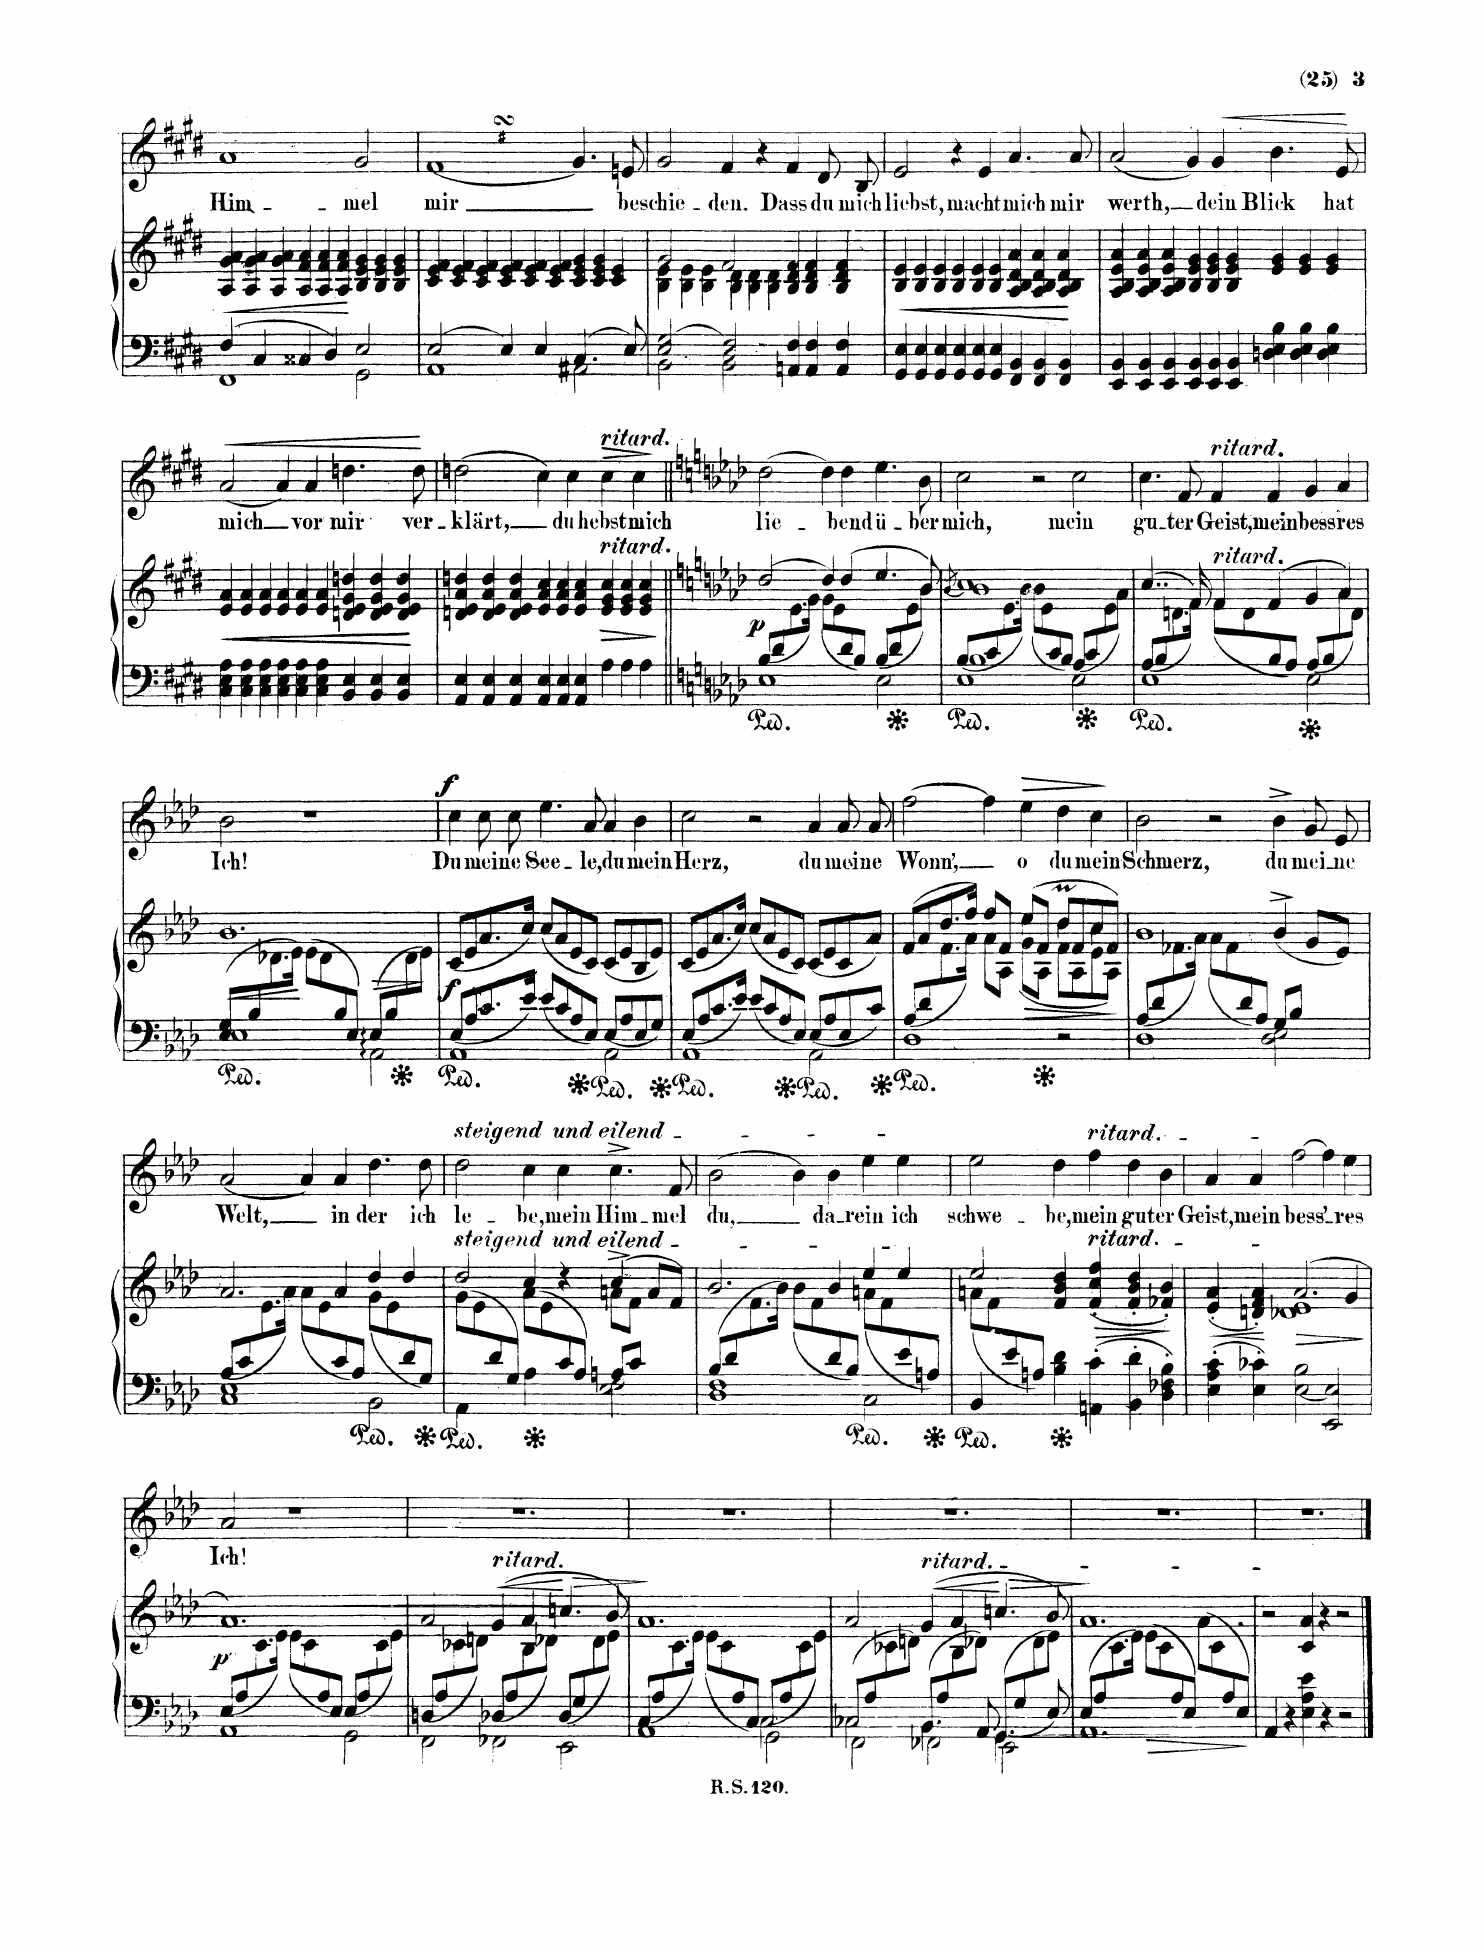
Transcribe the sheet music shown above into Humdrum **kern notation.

**kern	**kern	**dynam	**kern	**text	**dynam
*part2	*part2	*part2	*part1	*part1	*part1
*staff3	*staff2	*staff2/3	*staff1	*staff1	*staff1
*I"Piano	*	*	*I"Voice	*	*
*I'Pno	*	*	*	*	*
*clefF4	*clefG2	*	*clefG2	*	*
*k[f#c#g#d#]	*k[f#c#g#d#]	*	*k[f#c#g#d#]	*	*
*M3/2	*M3/2	*	*M3/2	*	*
=19	=19	=19	=19	=19	=19
*^	*	*	*	*	*
!	!	!	!LO:HP:b	!	!	!
4F#/	1FF#	6A/ 6g#/ 6a/	<	1a	Him-	.
.	.	6A/ 6g#/ 6a/	.	.	.	.
4C#/	.	.	.	.	.	.
.	.	6A/ 6g#/ 6a/	.	.	.	.
4C##X/	.	6A/ 6f#/ 6a/	.	.	.	.
.	.	6A/ 6f#/ 6a/	.	.	.	.
4D#/	.	.	.	.	.	.
.	.	6A/ 6f#/ 6a/	.	.	.	.
2E/	2GG#\	6B/ 6e/ 6g#/	[	2g#/	-mel	.
.	.	6B/ 6e/ 6g#/	.	.	.	.
.	.	6B/ 6e/ 6g#/	.	.	.	.
=20	=20	=20	=20	=20	=20	=20
*	*	*	*	*^	*	*
[2E/	1AA	6c#/ 6e/ 6f#/	.	(<1f#	2.f#	mir	.
.	.	6c#/ 6e/ 6f#/	.	.	.	.	.
.	.	6c#/ 6e/ 6f#/	.	.	.	.	.
4E/]	.	6c#/ 6e/ 6f#/	.	.	.	.	.
.	.	6c#/ 6e/ 6f#/	.	.	.	.	.
!	!	!	!	!	!LO:TX:a:t=♯	!	!
4E/	.	.	.	.	16g#sSsS!LL	.	.
.	.	.	.	.	16f#!	.	.
.	.	6c#/ 6e/ 6f#/	.	.	.	.	.
.	.	.	.	.	16e#X!	.	.
.	.	.	.	.	16f#!JJ	.	.
4.C#/	2AA#X\	6c#/ 6e/ 6g#/	.	4.g#/)	2ryy	.	.
.	.	6c#/ 6e/ 6g#/	.	.	.	.	.
.	.	6c#/ 6e/	.	.	.	.	.
8E/	.	.	.	8en/	.	be-	.
*	*	*	*	*v	*v	*	*
=21	=21	=21	=21	=21	=21	=21
*	*	*^	*	*	*	*
2E/ 2G#/	2BB\	2g#/	6B\ 6e\	.	2g#/	-schie-	.
.	.	.	6B\ 6e\	.	.	.	.
.	.	.	6B\ 6e\	.	.	.	.
2D#/ 2F#/	2BB\	2f#/	6B\ 6d#\	.	4f#/	-den.	.
.	.	.	6B\ 6d#\	.	.	.	.
.	.	.	.	.	4r	.	.
.	.	.	6B\ 6d#\	.	.	.	.
6AAn/ 6F#/	2ryy	2ryy	6B/ 6d#/ 6f#/	.	4f#/	Dass	.
6AA/ 6F#/	.	.	6B/ 6d#/ 6f#/	.	.	.	.
.	.	.	.	.	8d#/	du	.
6AA/ 6F#/	.	.	6B/ 6d#/ 6f#/	.	.	.	.
.	.	.	.	.	8B/	mich	.
*v	*v	*	*	*	*	*	*
*	*v	*v	*	*	*	*
=22	=22	=22	=22	=22	=22
!	!	!LO:HP:b	!	!	!
6GG#/ 6E/	6B/ 6e/	<	2e/	liebst,	.
6GG#/ 6E/	6B/ 6e/	.	.	.	.
6GG#/ 6E/	6B/ 6e/	.	.	.	.
6GG#/ 6E/	6B/ 6e/	.	4r	.	.
6GG#/ 6E/	6B/ 6e/	.	.	.	.
.	.	.	4e/	macht	.
6GG#/ 6E/	6B/ 6e/	.	.	.	.
6FF#/ 6BB/	6A/ 6B/ 6d#/ 6a/	.	4.a/	mich	.
6FF#/ 6BB/	6A/ 6B/ 6d#/ 6a/	.	.	.	.
6FF#/ 6BB/	6A/ 6B/ 6d#/ 6a/	.	.	.	.
.	.	.	8a/	mir	.
.	.	[	.	.	.
=23	=23	=23	=23	=23	=23
6EE/ 6BB/	6A/ 6B/ 6e/ 6a/	.	(2a/	wert,	.
6EE/ 6BB/	6A/ 6B/ 6e/ 6a/	.	.	.	.
6EE/ 6BB/	6A/ 6B/ 6e/ 6a/	.	.	.	.
6EE/ 6BB/	6B/ 6e/ 6g#/	.	4g#/)	.	.
6EE/ 6BB/	6B/ 6e/ 6g#/	.	.	.	.
!	!	!	!	!	!LO:HP:b
.	.	.	4g#/	dein	<
6EE/ 6BB/	6B/ 6e/ 6g#/	.	.	.	.
6Dn\ 6E\ 6B\	6e/ 6g#/	.	4.b\	Blick	.
6D\ 6E\ 6B\	6e/ 6g#/	.	.	.	.
6D\ 6E\ 6B\	6e/ 6g#/	.	.	.	.
.	.	.	8e/	hat	.
.	.	.	.	.	[
=24	=24	=24	=24	=24	=24
!	!	!LO:HP:b	!	!	!LO:HP:b
6C#\ 6E\ 6A\	6e/ 6a/	<	[2a/	mich	<
6C#\ 6E\ 6A\	6e/ 6a/	.	.	.	.
6C#\ 6E\ 6A\	6e/ 6a/	.	.	.	.
6C#\ 6E\ 6A\	6e/ 6a/	.	4a/]	.	.
6C#\ 6E\ 6A\	6e/ 6a/	.	.	.	.
.	.	.	4a/	vor	.
6C#\ 6E\ 6A\	6e/ 6a/	.	.	.	.
6BB/ 6E/	6dn/ 6e/ 6g#/ 6ddn/	.	4.ddn\	mir	.
6BB/ 6E/	6d/ 6e/ 6g#/ 6dd/	.	.	.	.
6BB/ 6E/	6d/ 6e/ 6g#/ 6dd/	.	.	.	.
.	.	.	8dd\	ver-	.
.	.	[	.	.	[
=25	=25	=25	=25	=25	=25
6AA/ 6E/	6dn/ 6e/ 6a/ 6ddn/	.	(2ddn\	-klärt,	.
6AA/ 6E/	6d/ 6e/ 6a/ 6dd/	.	.	.	.
6AA/ 6E/	6d/ 6e/ 6a/ 6dd/	.	.	.	.
6AA/ 6E/	6e/ 6a/ 6cc#/	.	4cc#\)	.	.
6AA/ 6E/	6e/ 6a/ 6cc#/	.	.	.	.
.	.	.	4cc#\	du	.
6AA/ 6E/	6e/ 6a/ 6cc#/	.	.	.	.
!	!	!	!LO:TX:i:t=ritard.	!	!
!	!LO:TX:i:t=ritard.	!	!	!	!
!	!	!LO:HP:b	!	!	!LO:HP:b
6A\	6e/ 6g#/ 6cc#/	>	4cc#\	hebst	>
6A\	6e/ 6g#/ 6cc#/	.	.	.	.
.	.	.	4cc#\	mich	.
6A\	6e/ 6g#/ 6cc#/	.	.	.	.
.	.	]	.	.	]
=26||	=26||	=26||	=26||	=26||	=26||
*k[b-e-a-d-]	*k[b-e-a-d-]	*	*k[b-e-a-d-]	*	*
*ped	*	*	*	*	*
*^	*^	*	*	*	*
!	!	!	!	!LO:DY:b	!	!	!
8B-/L	(<1E-	[>2dd-/	4ryy	p	[2dd-\	lie-	.
8d-/	.	.	.	.	.	.	.
2ryy	.	.	8.e-\	.	.	.	.
.	.	.	(16g\Jk	.	.	.	.
.	.	4dd-/]	(<8g\L	.	4dd-\]	.	.
.	.	.	8e-\	.	.	.	.
8d-/	.	(>4dd-/	2ryy	.	4dd-\	-bend	.
8B-/J)	.	.	.	.	.	.	.
(<8B-/L	2E-\	4.ee-/	.	.	4.ee-\	ü-	.
8d-/	.	.	.	.	.	.	.
4ryy	.	.	8e-\	.	.	.	.
.	.	8b-/)	8b-\J)	.	8b-\	-ber	.
=27	=27	=27	=27	=27	=27	=27	=27
*	*	*Xped	*	*	*	*	*
.	.	8qb-/	.	.	.	.	.
*ped	*	*	*	*	*	*	*
(<8B-/L	1E- 1B-	1b- 1cc)	4ryy	.	2cc\	mich,	.
8c/	.	.	.	.	.	.	.
2ryy	.	.	8.e-\	.	.	.	.
.	.	.	16b-\Jk)	.	.	.	.
.	.	.	(<8b-\L	.	2r	.	.
.	.	.	8e-\	.	.	.	.
8c/	.	.	2ryy	.	.	.	.
8B-/J)	.	.	.	.	.	.	.
(<8A-/L	2E-\	2ryy	.	.	2cc\	mein	.
8c/	.	.	.	.	.	.	.
4ryy	.	.	8e-\	.	.	.	.
.	.	.	8a-\J)	.	.	.	.
=28	=28	=28	=28	=28	=28	=28	=28
*ped	*	*	*	*	*	*	*
*	*	*Xped	*	*	*	*	*
(<8A-/L	1E-	(4..cc\	4ryy	.	4.cc\	gu-	.
8B-/	.	.	.	.	.	.	.
2ryy	.	.	8.dn\	.	.	.	.
.	.	.	.	.	8f/	-ter	.
.	.	16f/)	16f\Jk)	.	.	.	.
!	!	!	!	!	!LO:TX:i:t=ritard.	!	!
.	.	4f/	(<8f\L	.	4f/	Geist,	.
.	.	.	8d\	.	.	.	.
!	!	!LO:TX:i:t=ritard.	!	!	!	!	!
8B-/	.	(>4f/	2ryy	.	4f/	mein	.
8A-/J)	.	.	.	.	.	.	.
(<8A-/L	2E-\	4g/	.	.	4g/	bess-	.
8B-/	.	.	.	.	.	.	.
4ryy	.	4a-/)	8a-\	.	4a-/	-res	.
.	.	.	8d\J)	.	.	.	.
=29	=29	=29	=29	=29	=29	=29	=29
!	!	!	!	!LO:HP:b=2	!	!	!
*	*	*Xped	*	*	*	*	*
(8E-/ 8G/L	1E-	1.b-	4ryy	<	2b-\	Ich!	.
*ped	*	*	*	*	*	*	*
8B-/	.	.	.	.	.	.	.
2ryy	.	.	8.d-X\	.	.	.	.
.	.	.	16e-\Jk)	.	.	.	.
.	.	.	(8e-\L	[	1r	.	.
.	.	.	8d-\	.	.	.	.
8B-/	.	.	2ryy	.	.	.	.
8E-/J)	.	.	.	.	.	.	.
!	!	!	!	!LO:HP:b=2	!	!	!
(8E-/L	2AA-:\	.	.	>	.	.	.
8B-/	.	.	.	.	.	.	.
4ryy	.	.	8d-\	.	.	.	.
.	.	.	8e-\J)	.	.	.	.
*v	*v	*	*	*	*	*	*
*	*v	*v	*	*	*	*
.	.	]	.	.	.
=30	=30	=30	=30	=30	=30
*^	*	*	*	*	*
*	*	*Xped	*	*	*	*
!	!	!	!LO:DY:b	!	!	!LO:DY:a
8E-/L	1AA-	(8c/L	f	4cc\	Du	f
8A-/	.	8e-/	.	.	.	.
8.c/	.	8.a-/	.	8cc\	mei-	.
.	.	.	.	8cc\	-ne	.
16e-/Jk	.	16cc/Jk)	.	.	.	.
8e-/L	.	(8cc/L	.	4.ee-\	See-	.
8c/	.	8a-/	.	.	.	.
8A-/	.	8e-/	.	.	.	.
8E-/J	.	8c/J)	.	8a-/	-le,	.
8E-/L	2AA-\	(8c/L	.	4a-/	du	.
8A-/	.	8e-/	.	.	.	.
8E-/	.	8B-/	.	4b-\	mein	.
8G/J	.	8e-/J)	.	.	.	.
=31	=31	=31	=31	=31	=31	=31
8E-/L	1AA-	(8c/L	.	2cc\	Herz,	.
8A-/	.	8e-/	.	.	.	.
8.c/	.	8.a-/	.	.	.	.
16e-/Jk	.	16cc/Jk)	.	.	.	.
8e-/L	.	(8cc/L	.	2r	.	.
8c/	.	8a-/	.	.	.	.
8A-/	.	8e-/	.	.	.	.
8E-/J	.	8c/J)	.	.	.	.
8E-/L	2AA-\	(8c/L	.	4a-/	du	.
8A-/	.	8e-/	.	.	.	.
8E-/	.	8c/	.	8a-/	mei-	.
8c/J	.	8a-/J)	.	8a-/	-ne	.
=32	=32	=32	=32	=32	=32	=32
*ped	*	*	*	*	*	*
*	*	*^	*	*	*	*
*	*	*	*^	*	*	*	*
(<8A-/L	1D-	(>8f/L	2.ryy	4ryy	.	[2ff\	Wonn’,	.
8d-/	.	8a-/	.	.	.	.	.	.
1ryy	.	8.dd-/	.	8.f\	.	.	.	.
.	.	16ff/Jk)	.	16a-\Jk)	.	.	.	.
.	.	8ff/L	.	8a-/L	.	4ff\]	.	.
.	.	8f/J	.	8A-/J	.	.	.	.
!	!	!	!	!	!LO:HP:b	!	!	!LO:HP:b
.	.	(8ee-/L	4ee-\	(8g/L	>	4ee-\	o	>
.	.	8f/J	.	8A-/J	.	.	.	.
.	2r	8dd-M/L	4dd-\	8f/L	.	4dd-\	du	.
*	*	*Xped	*	*	*	*	*	*
.	.	8f/	.	8A-/	.	.	.	.
4ryy	.	8cc/	4cc\	8e-/	.	4cc\	mein	.
.	.	8f/J)	.	8A-/J)	.	.	.	.
*v	*v	*	*	*	*	*	*	*
*	*v	*v	*v	*	*	*	*
.	.	]	.	.	]
=33	=33	=33	=33	=33	=33
*^	*^	*	*	*	*
8A-/L	(<1D-	1b-	4ryy	.	2b-\	Schmerz,	.
8d-/	.	.	.	.	.	.	.
2ryy	.	.	8.f-X\	.	.	.	.
.	.	.	(16a-\Jk	.	.	.	.
.	.	.	(<8a-\L	.	2r	.	.
.	.	.	8f-\	.	.	.	.
8d-/	.	.	2.ryy	.	.	.	.
8A-/J)	.	.	.	.	.	.	.
8G/L	2D-\ 2E-\	(<4b-^>/	.	.	4b-^\	du	.
8B-/J	.	.	.	.	.	.	.
4ryy	.	8g/L	.	.	8g/	mei-	.
.	.	8e-/J)	.	.	8e-/	-ne	.
=34	=34	=34	=34	=34	=34	=34	=34
8A-/L	1C 1E-	2.a-/	4ryy	.	[2a-/	Welt,	.
8c/	.	.	.	.	.	.	.
2ryy	.	.	8.e-\	.	.	.	.
.	.	.	16a-\Jk)	.	.	.	.
.	.	.	(<8a-\L	.	4a-/]	.	.
.	.	.	8e-\	.	.	.	.
8c/	.	4a-/	4ryy	.	4a-/	in	.
8A-/J)	.	.	.	.	.	.	.
*	*	*ped	*	*	*	*	*
4ryy	2BB-\	4dd-/	(<8g\L	.	4.dd-\	der	.
.	.	.	8e-\	.	.	.	.
8d-/	.	4dd-/	4ryy	.	.	.	.
8G/J)	.	.	.	.	8dd-\	ich	.
*	*	*v	*v	*	*	*	*
=35	=35	=35	=35	=35	=35	=35
*Xped	*	*	*	*	*	*
*	*	*^	*	*	*	*
*	*	*	*^	*	*	*	*
*	*	*ped	*	*	*	*	*	*
!	!	!	!	!	!	!LO:TX:a:i:t=steigend und eilend	!	!
!	!	!LO:TX:a:t=steigend und eilend	!	!	!	!	!	!
4ryy	4AA-\	2dd-/	1ryy	(<8g\L	.	2dd-\	le-	.
.	.	.	.	8e-\	.	.	.	.
8d-/	4ryy	.	.	4ryy	.	.	.	.
8G/J)	.	.	.	.	.	.	.	.
4ryy	4A-\	4cc/	.	(<8a-\L	.	4cc\	-be,	.
.	.	.	.	8e-\	.	.	.	.
*	*	*Xped	*	*	*	*	*	*
8c/	4ryy	4r	.	2.ryy	.	4cc\	mein	.
8A-/J)	.	.	.	.	.	.	.	.
8An/L	2E-\ 2F\	(4cc^/	8an\L	.	.	4.cc^\	Him-	.
8c/J	.	.	8f\J	.	.	.	.	.
4ryy	.	8a/L	4ryy	.	.	.	.	.
.	.	8f/J)	.	.	.	8f/	-mel	.
*	*	*	*v	*v	*	*	*	*
=36	=36	=36	=36	=36	=36	=36	=36
(<8B-/L	1D- 1F	2.b-/	4ryy	.	[2b-\	du,	.
8d-/	.	.	.	.	.	.	.
2ryy	.	.	8.f\	.	.	.	.
.	.	.	16b-\Jk)	.	.	.	.
.	.	.	(<8b-\L	.	4b-\]	.	.
.	.	.	8f\	.	.	.	.
8d-/	.	4b-/	4ryy	.	4b-\	da-	.
8B-/J)	.	.	.	.	.	.	.
*	*	*ped	*	*	*	*	*
4ryy	2C\	4ee-/	(<8an\L	.	4ee-\	-rein	.
.	.	.	8f\	.	.	.	.
8e-/	.	4ee-/	4ryy	.	4ee-\	ich	.
8An/J)	.	.	.	.	.	.	.
=37	=37	=37	=37	=37	=37	=37	=37
*Xped	*	*	*	*	*	*	*
*	*	*ped	*	*	*	*	*
4ryy	4BB-\	2ee-/	(<8an\L	.	2ee-\	schwe-	.
.	.	.	8f\	.	.	.	.
8e-/	1ryy	.	1ryy	.	.	.	.
8An/J)	.	.	.	.	.	.	.
4B-\ 4d-\	.	4f/ 4b-/ 4dd-/	.	.	4dd-\	-be,	.
*Xped	*	*	*	*	*	*	*
!	!	!	!	!	!LO:TX:a:t=ritard.	!	!
!	!	!LO:TX:a:t=ritard.	!	!	!	!	!
!	!	!	!	!LO:HP:b	!	!	!
4AAn\' 4c\'	.	(4f/' 4cc/' 4ff/'	.	>	4ff\	mein	.
4BB-\' 4d-\'	.	4f/' 4b-/' 4dd-/'	.	.	4dd-\	gu-	.
4D-\' 4F-X\' 4B-\'	4ryy	4f-X/' 4b-/')	4ryy	.	4b-\	-ter	.
*v	*v	*	*	*	*	*	*
*	*v	*v	*	*	*	*
.	.	]	.	.	.
=38	=38	=38	=38	=38	=38
!	!	!LO:HP:b	!	!	!
*	*^	*	*	*	*
4E-\' 4A-\' 4c\'	(4e-/' 4a-/'	2ryy	<	4a-/	Geist,	.
4E-\' 4c-X\'	4dn/' 4f/' 4a-/')	.	.	4a-/	mein	.
!	!	!	!LO:HP:n=1:b	!	!	!
[2E-\ 2B-\	(2.a-/	1d-X 1e-	[ >	[2ff\	bess’-	.
2EE-/ 2E-/]	.	.	.	4ff\]	.	.
.	4g/	.	.	4ee-\	-res	.
*	*v	*v	*	*	*	*
.	.	]	.	.	.
=39	=39	=39	=39	=39	=39
*^	*^	*	*	*	*
!	!	!	!	!LO:DY:b	!	!	!
(<8E-/L	1AA-	1.a-)	4ryy	p	2a-/	Ich!	.
8A-/	.	.	.	.	.	.	.
2ryy	.	.	8.c\	.	.	.	.
.	.	.	16e-\Jk)	.	.	.	.
.	.	.	(<8e-\L	.	1r	.	.
.	.	.	8c\	.	.	.	.
8A-/	.	.	2ryy	.	.	.	.
8E-/J)	.	.	.	.	.	.	.
(<8E-/L	2GG\	.	.	.	.	.	.
8A-/	.	.	.	.	.	.	.
4ryy	.	.	8c\	.	.	.	.
.	.	.	8e-\J)	.	.	.	.
=40	=40	=40	=40	=40	=40	=40	=40
(<8Dn/L	2FF\	2a-/	4ryy	.	1.r	.	.
8A-/	.	.	.	.	.	.	.
4ryy	.	.	8c-X\	.	.	.	.
.	.	.	8dn\J)	.	.	.	.
!	!	!LO:TX:i:t=ritard.	!	!	!	!	!
!	!	!	!	!LO:HP:b	!	!	!
(<8D-X/L	2FF-X\	(>4g/	4ryy	<	.	.	.
8A-/	.	.	.	.	.	.	.
4ryy	.	4a-/	8B-\	.	.	.	.
.	.	.	8d-X\J)	.	.	.	.
!	!	!	!	!LO:HP:n=1:b	!	!	!
(<8D-/L	2EE-\	4.ccn/	4ryy	[ >	.	.	.
8G/	.	.	.	.	.	.	.
4ryy	.	.	8d-\	.	.	.	.
.	.	8b-/)	8e-\J)	.	.	.	.
*v	*v	*	*	*	*	*	*
*	*v	*v	*	*	*	*
.	.	]	.	.	.
=41	=41	=41	=41	=41	=41
*^	*^	*	*	*	*
*	*^	*	*	*	*	*	*
(<8C/L	1AA-	1ryy	1.a-	4ryy	.	1.r	.	.
8A-/	.	.	.	.	.	.	.	.
2ryy	.	.	.	8.c\	.	.	.	.
.	.	.	.	16e-\Jk)	.	.	.	.
.	.	.	.	(<8e-\L	.	.	.	.
.	.	.	.	8c\	.	.	.	.
8A-/	.	.	.	2ryy	.	.	.	.
8C/J)	.	.	.	.	.	.	.	.
(<8C/L	2GG\	2C\	.	.	.	.	.	.
8A-/	.	.	.	.	.	.	.	.
4ryy	.	.	.	8c\	.	.	.	.
.	.	.	.	8e-\J)	.	.	.	.
=42	=42	=42	=42	=42	=42	=42	=42	=42
(8C-X/L	2FF\	2C-\	2a-/	4ryy	.	1.r	.	.
8A-/	.	.	.	.	.	.	.	.
4ryy	.	.	.	8c-X\	.	.	.	.
.	.	.	.	8dn\J)	.	.	.	.
!	!	!	!LO:TX:i:t=ritard.	!	!	!	!	!
!	!	!	!	!	!LO:HP:b	!	!	!
(8BB-/L	2FF-X\	4.BB-\	(>4g/	4ryy	<	.	.	.
8A-/	.	.	.	.	.	.	.	.
4ryy	.	.	4a-/	8B-\	.	.	.	.
.	.	8AA-\	.	8d-X\J)	.	.	.	.
!	!	!	!	!	!LO:HP:n=1:b	!	!	!
(8GG/L	2EE-\	4.GG\	4.ccn/	4ryy	[ >	.	.	.
8G/	.	.	.	.	.	.	.	.
4ryy	.	.	.	8d-\	.	.	.	.
.	.	8E-\	8b-/)	8e-\J)	.	.	.	.
*v	*v	*v	*	*	*	*	*	*
*	*v	*v	*	*	*	*
.	.	]	.	.	.
=43	=43	=43	=43	=43	=43
*^	*^	*	*	*	*
(8E-/L	1.AA-	1.a-	4ryy	.	1.r	.	.
8A-/	.	.	.	.	.	.	.
2ryy	.	.	8.c\	.	.	.	.
!	!	!	!	!LO:HP:b	!	!	!
.	.	.	16e-\Jk)	>	.	.	.
.	.	.	(8e-\L	.	.	.	.
.	.	.	8c\	.	.	.	.
8A-/	.	.	4ryy	.	.	.	.
8E-/J)	.	.	.	.	.	.	.
4ryy	.	.	(8a-\L	.	.	.	.
.	.	.	8c\	.	.	.	.
8A-/	.	.	4ryy	.	.	.	.
8E-/J)	.	.	.	.	.	.	.
*v	*v	*	*	*	*	*	*
*	*v	*v	*	*	*	*
.	.	]	.	.	.
=44	=44	=44	=44	=44	=44
4AA-/	2r	.	1.r	.	.
4r	.	.	.	.	.
4E-\ 4A-\ 4e-\	4c/ 4a-/	.	.	.	.
4r	4r	.	.	.	.
2r	2r	.	.	.	.
==	==	==	==	==	==
*-	*-	*-	*-	*-	*-
